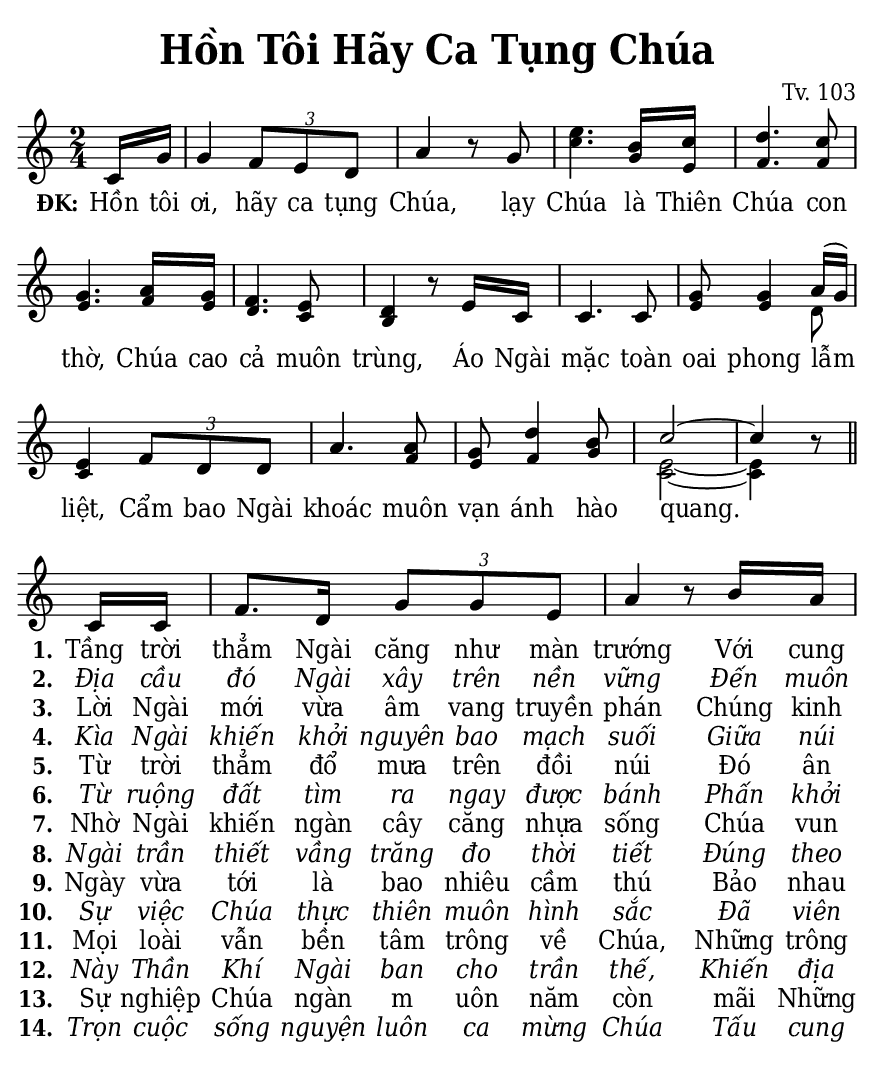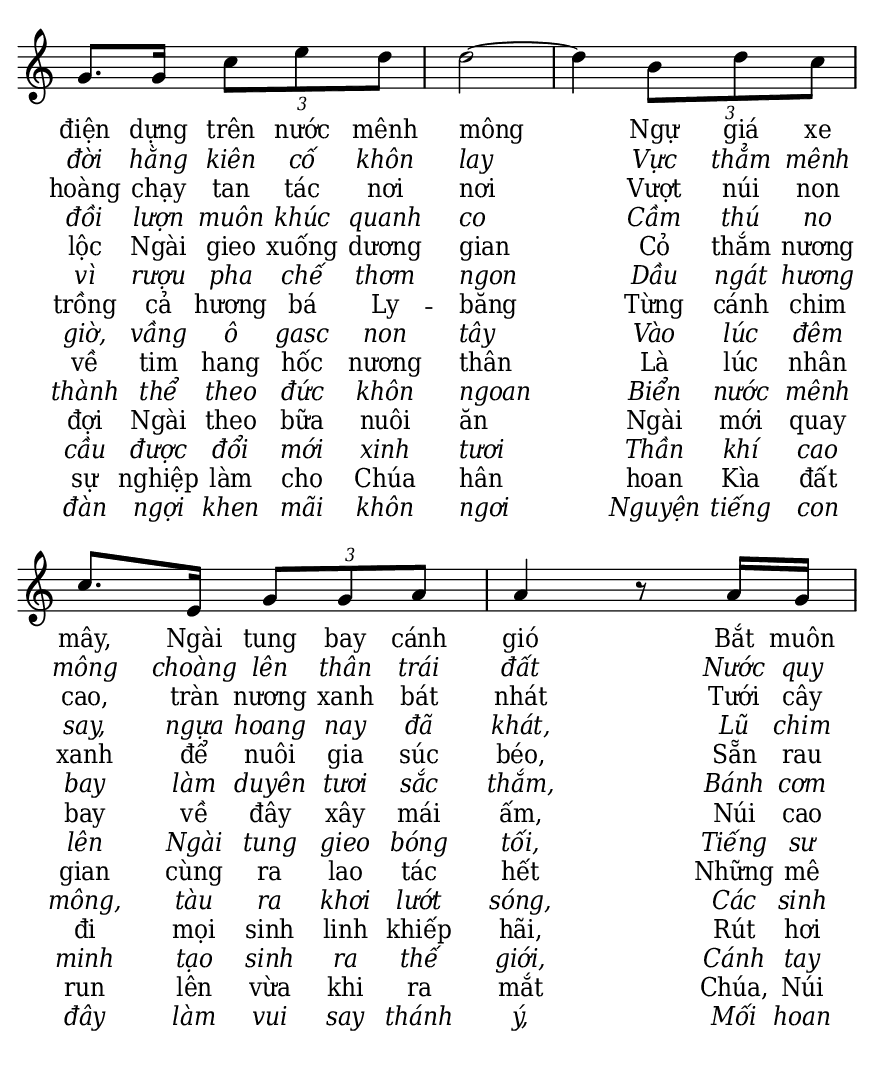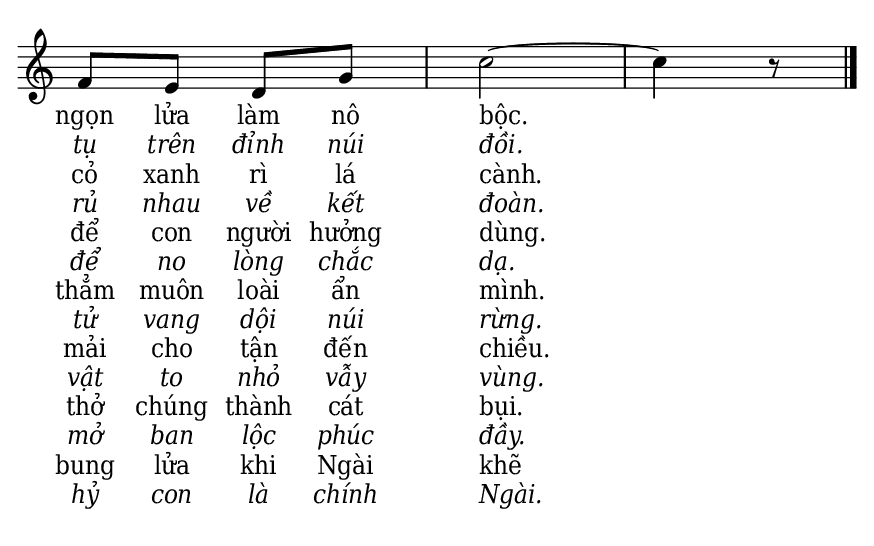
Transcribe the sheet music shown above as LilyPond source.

% Cài đặt chung\
\version "2.22.1"
\include "english.ly"

\header {
  title = \markup { \fontsize #1 "Hồn Tôi Hãy Ca Tụng Chúa" }
  composer = "Tv. 103"
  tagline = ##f
}

% Nhạc phiên khúc
nhacPhienKhucSop = \relative c' {
  %\autoPageBreaksOff
  \partial 8 c16 g' |
  g4 \tuplet 3/2 { f8 e d } |
  a'4 r8 g 
  e'4. b16 c |
  d4. c8 |
  g4. a16 g |
  f4. e8 |
  d4 r8 e16 c |
  c4. c8 |
  g' g4 a16 (g) |
  e4 \tuplet 3/2 { f8 d d } |
  a'4. a8 |
  g d'4 b8 |
  c2 ~ |
  c4 r8 \bar "||" \break
  
  c,16 c |
  f8. d16 \tuplet 3/2 { g8 g e } |
  a4 r8 b16 a |
  g8. g16 \tuplet 3/2 { c8 e d } |
  d2 ~ |
  d4 \tuplet 3/2 { b8 d c } |
  %\pageBreak
  c8. e,16 \tuplet 3/2 { g8 g a } |
  a4 r8 a16 g |
  f8 e d g |
  c2 ~ |
  c4 r8 \bar "|."
}

nhacPhienKhucAlto = \relative c' {
  c16 g' |
  g4 \tuplet 3/2 { f8 e d } |
  a'4 r8 g |
  c4. g16 e |
  f4. f8 |
  e4. f16 e |
  d4. c8 |
  b4 r8 e16 c |
  c4. c8 |
  e e4 d8 |
  c4 \tuplet 3/2 { f8 d d } |
  a'4. f8 |
  e f4 g8 |
  <e c>2 ~ |
  <e c>4 r8
}

% Lời phiên khúc
loiPhienKhucSop = \lyrics {
  \set stanza = "ĐK:"
  Hồn tôi ơi, hãy ca tụng Chúa,
  lạy Chúa là Thiên Chúa con thờ,
  Chúa cao cả muôn trùng,
  Áo Ngài mặc toàn oai phong lẫm liệt,
  Cẩm bao Ngài khoác muôn vạn ánh hào quang.
  <<
    {
      \set stanza = "1."
      Tầng trời thẳm Ngài căng như màn trướng
      Với cung điện dựng trên nước mênh mông
      Ngự giá xe mây, Ngài tung bay cánh gió
      Bắt muôn ngọn lửa làm nô bộc.
    }
    \new Lyrics {
	    \set associatedVoice = "beSop"
	    \set stanza = "2."
      \override Lyrics.LyricText.font-shape = #'italic
	    Địa cầu đó Ngài xây trên nền vững
	    Đến muôn đời hằng kiên cố khôn lay
	    Vực thẳm mênh mông choàng lên thân trái đất
	    Nước quy tụ trên đỉnh núi đồi.
    }
    \new Lyrics {
	    \set associatedVoice = "beSop"
	    \set stanza = "3."
	    Lời Ngài mới vừa âm vang truyền phán
	    Chúng kinh hoàng chạy tan tác nơi nơi
	    Vượt núi non cao, tràn nương xanh bát nhát
	    Tưới cây cỏ xanh rì lá cành.
    }
    \new Lyrics {
	    \set associatedVoice = "beSop"
	    \set stanza = "4."
      \override Lyrics.LyricText.font-shape = #'italic
	    Kìa Ngài khiến khởi nguyên bao mạch suối
	    Giữa núi đồi lượn muôn khúc quanh co
	    Cầm thú no say, ngựa hoang nay đã khát,
	    Lũ chim rủ nhau về kết đoàn.
    }
    \new Lyrics {
	    \set associatedVoice = "beSop"
	    \set stanza = "5."
	    Từ trời thẳm đổ mưa trên đồi núi
	    Đó ân lộc Ngài gieo xuống dương gian
	    Cỏ thắm nương xanh để nuôi gia súc béo,
	    Sẵn rau để con người hưởng dùng.
    }
    \new Lyrics {
	    \set associatedVoice = "beSop"
	    \set stanza = "6."
      \override Lyrics.LyricText.font-shape = #'italic
	    Từ ruộng đất tìm ra ngay được bánh
	    Phấn khởi vì rượu pha chế thơm ngon
	    Dầu ngát hương bay làm duyên tươi sắc thắm,
	    Bánh cơm để no lòng chắc dạ.
    }
    \new Lyrics {
	    \set associatedVoice = "beSop"
	    \set stanza = "7."
	    Nhờ Ngài khiến ngàn cây căng nhựa sống
	    Chúa vun trồng cả hương bá Ly -- băng
	    Từng cánh chim bay về đây xây mái ấm,
	    Núi cao thẳm muôn loài ẩn mình.
    }
    \new Lyrics {
	    \set associatedVoice = "beSop"
	    \set stanza = "8."
      \override Lyrics.LyricText.font-shape = #'italic
	    Ngài trần thiết vầng trăng đo thời tiết
	    Đúng theo giờ, vầng ô gasc non tây
	    Vào lúc đêm lên Ngài tung gieo bóng tối,
	    Tiếng sư tử vang dội núi rừng.
    }
    \new Lyrics {
	    \set associatedVoice = "beSop"
	    \set stanza = "9."
	    Ngày vừa tới là bao nhiêu cầm thú
	    Bảo nhau về tim hang hốc nương thân
	    Là lúc nhân gian cùng ra lao tác hết
	    Những mê mải cho tận đến chiều.
    }
    \new Lyrics {
	    \set associatedVoice = "beSop"
	    \set stanza = "10."
      \override Lyrics.LyricText.font-shape = #'italic
	    Sự việc Chúa thực thiên muôn hình sắc
	    Đã viên thành thể theo đức khôn ngoan
	    Biển nước mênh mông, tàu ra khơi lướt sóng,
	    Các sinh vật to nhỏ vẫy vùng.
    }
    \new Lyrics {
	    \set associatedVoice = "beSop"
	    \set stanza = "11."
	    Mọi loài vẫn bền tâm trông về Chúa,
	    Những trông đợi Ngài theo bữa nuôi ăn
	    Ngài mới quay đi mọi sinh linh khiếp hãi,
	    Rút hơi thở chúng thành cát bụi.
    }
    \new Lyrics {
	    \set associatedVoice = "beSop"
	    \set stanza = "12."
      \override Lyrics.LyricText.font-shape = #'italic
	    Này Thần Khí Ngài ban cho trần thế,
	    Khiến địa cầu được đổi mới xinh tươi
	    Thần khí cao minh tạo sinh ra thế giới,
	    Cánh tay mở ban lộc phúc đầy.
    }
    \new Lyrics {
	    \set associatedVoice = "beSop"
	    \set stanza = "13."
	    Sự nghiệp Chúa ngàn m uôn năm còn mãi
	    Những sự nghiệp làm cho Chúa hân hoan
	    Kìa đất run lên vừa khi ra mắt Chúa,
	    Núi bung lửa khi Ngài khẽ đụng.
    }
    \new Lyrics {
	    \set associatedVoice = "beSop"
	    \set stanza = "14."
      \override Lyrics.LyricText.font-shape = #'italic
	    Trọn cuộc sống nguyện luôn ca mừng Chúa
	    Tấu cung đàn ngợi khen mãi khôn ngơi
	    Nguyện tiếng con đây làm vui say thánh ý,
	    Mối hoan hỷ con là chính Ngài.
    }
  >>
}

% Dàn trang
\paper {
  #(set-paper-size "a5")
  top-margin = 3\mm
  bottom-margin = 3\mm
  left-margin = 3\mm
  right-margin = 3\mm
  indent = #0
  #(define fonts
	 (make-pango-font-tree "Deja Vu Serif Condensed"
	 		       "Deja Vu Serif Condensed"
			       "Deja Vu Serif Condensed"
			       (/ 20 20)))
  print-page-number = ##f
  system-system-spacing = #'((basic-distance . 0.1) (padding . 3))
  ragged-bottom = ##t
}

TongNhip = {
  \key c \major \time 2/4
  \set Timing.beamExceptions = #'()
  \set Timing.baseMoment = #(ly:make-moment 1/4)
}

% Đổi kích thước nốt cho bè phụ
notBePhu =
#(define-music-function (font-size music) (number? ly:music?)
   (for-some-music
     (lambda (m)
       (if (music-is-of-type? m 'rhythmic-event)
           (begin
             (set! (ly:music-property m 'tweaks)
                   (cons `(font-size . ,font-size)
                         (ly:music-property m 'tweaks)))
             #t)
           #f))
     music)
   music)

\score {
  \new ChoirStaff <<
    \new Staff \with {
        \consists "Merge_rests_engraver"
        printPartCombineTexts = ##f
      }
      <<
      \new Voice \TongNhip \partCombine 
        \nhacPhienKhucSop
        \notBePhu -1 { \nhacPhienKhucAlto }
      \new NullVoice = beSop \nhacPhienKhucSop
      \new Lyrics \lyricsto beSop \loiPhienKhucSop
      >>
  >>
  \layout {
    \override Lyrics.LyricSpace.minimum-distance = #1
    \override Score.BarNumber.break-visibility = ##(#f #f #f)
    \override Score.SpacingSpanner.uniform-stretching = ##t
  } 
}
